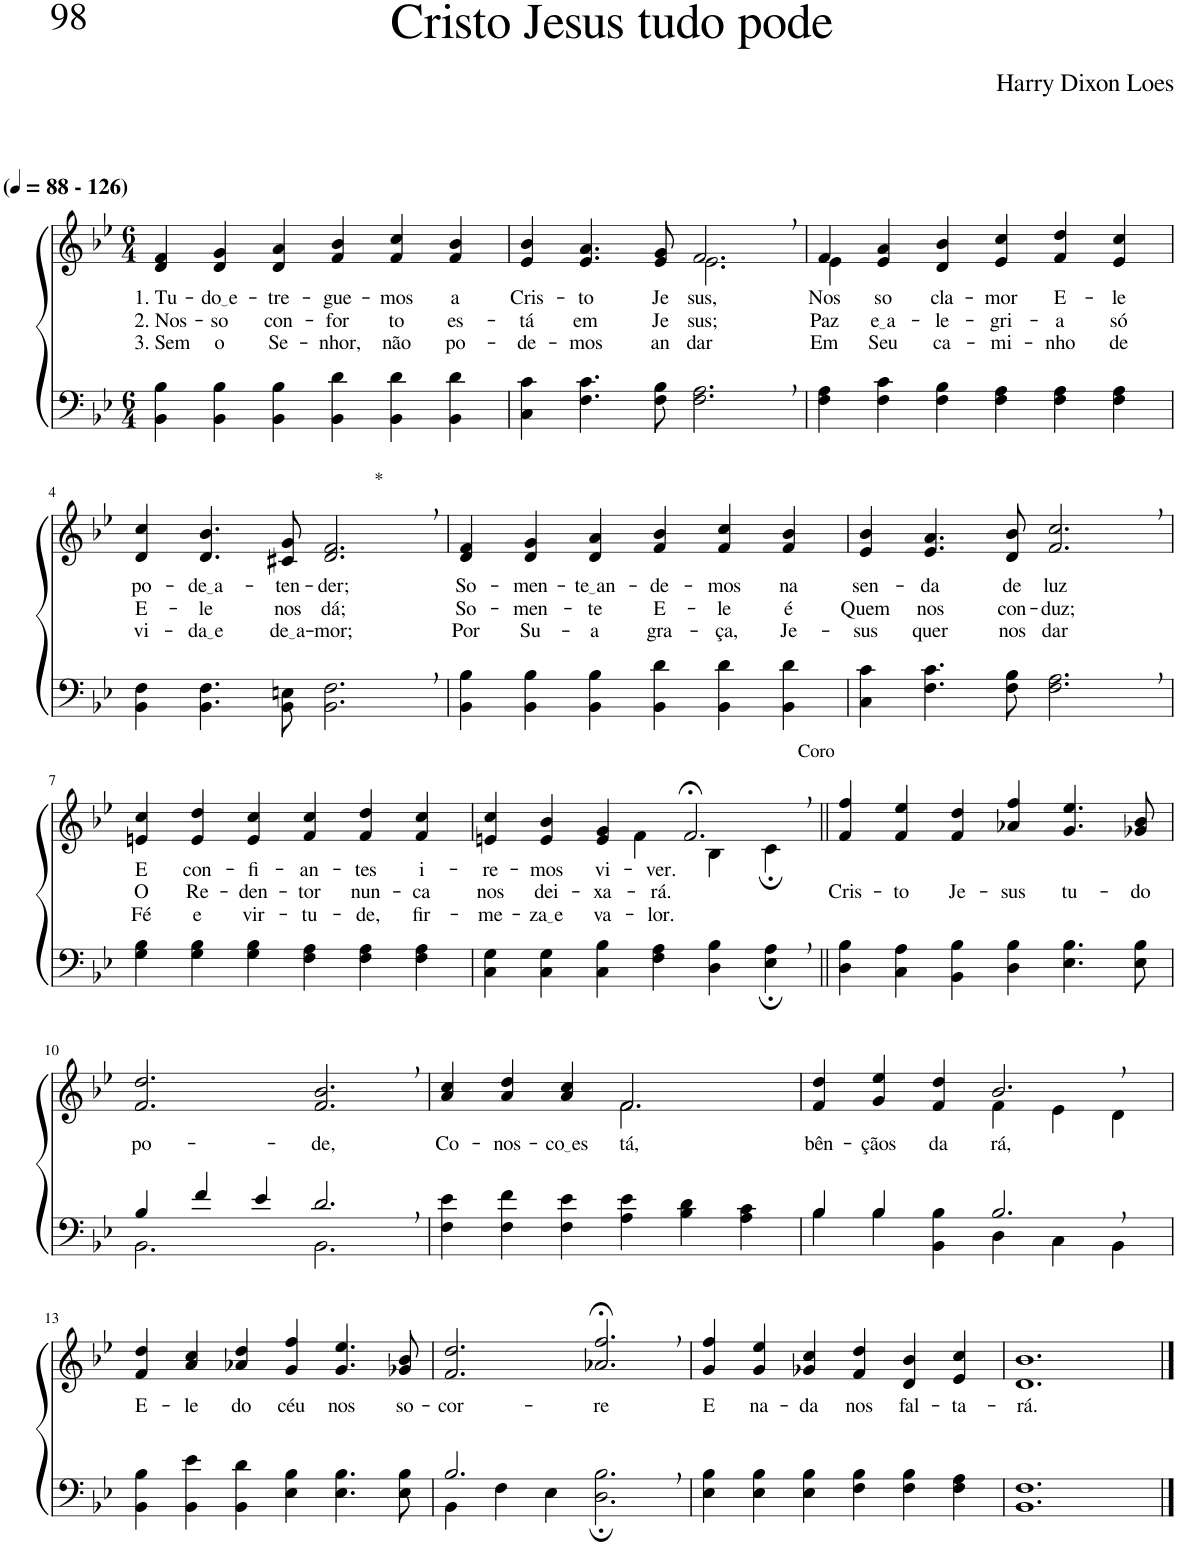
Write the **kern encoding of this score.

**kern	**kern	**text	**text	**text
*part2	*part1	*part1	*part1	*part1
*staff2	*staff1	*staff1	*staff1	*staff1
*I"Parte III e IV	*I"Parte I e II	*	*	*
*clefF4	*clefG2	*	*	*
*Trd1c2	*Trd1c2	*	*	*
*k[b-e-]	*k[b-e-]	*	*	*
*M6/4	*M6/4	*	*	*
*MM88	*MM88	*	*	*
=1	=1	=1	=1	=1
!	!LO:TX:a:B:t=(	!	!	!
!	!LO:TX:a:B:t=- 126)	!	!	!
!	!	!LO:LY:b	!LO:LY:b	!LO:LY:b
4BB-\ 4B-\	4d/ 4f/	1. Tu-	2. Nos-	3. Sem
!	!	!LO:LY:b	!LO:LY:b	!LO:LY:b
4BB-\ 4B-\	4d/ 4g/	do e	-so	o
!	!	!LO:LY:b	!LO:LY:b	!LO:LY:b
4BB-\ 4B-\	4d/ 4a/	-tre-	con-	Se-
!	!	!LO:LY:b	!LO:LY:b	!LO:LY:b
4BB-\ 4d\	4f/ 4b-/	-gue-	-for	-nhor,
!	!	!LO:LY:b	!LO:LY:b	!LO:LY:b
4BB-\ 4d\	4f/ 4cc/	-mos	to	não
!	!	!LO:LY:b	!LO:LY:b	!LO:LY:b
4BB-\ 4d\	4f/ 4b-/	a	es-	po-
=2	=2	=2	=2	=2
!	!	!LO:LY:b	!LO:LY:b	!LO:LY:b
*	*^	*	*	*
4C\ 4c\	4e-/ 4b-/	2.ryy	Cris-	-tá	-de-
!	!	!	!LO:LY:b	!LO:LY:b	!LO:LY:b
4.F\ 4.c\	4.e-/ 4.a/	.	-to	em	-mos
!	!	!	!LO:LY:b	!LO:LY:b	!LO:LY:b
8F\ 8B-\	8e-/ 8g/	.	Je-	Je-	an-
!	!	!	!LO:LY:b	!LO:LY:b	!LO:LY:b
2.F\, 2.A\,	2.f,/	2.e-\	-sus,	-sus;	-dar
=3	=3	=3	=3	=3	=3
!	!	!	!LO:LY:b	!LO:LY:b	!LO:LY:b
4F\ 4A\	4f/	4e-\	Nos-	Paz	Em
!	!	!	!LO:LY:b	!LO:LY:b	!LO:LY:b
4F\ 4c\	4e-/ 4a/	1ryy	-so	e a	Seu
!	!	!	!LO:LY:b	!LO:LY:b	!LO:LY:b
4F\ 4B-\	4d/ 4b-/	.	cla-	-le-	ca-
!	!	!	!LO:LY:b	!LO:LY:b	!LO:LY:b
4F\ 4A\	4e-/ 4cc/	.	-mor	-gri-	-mi-
!	!	!	!LO:LY:b	!LO:LY:b	!LO:LY:b
4F\ 4A\	4f/ 4dd/	.	E-	-a	-nho
!	!	!	!LO:LY:b	!LO:LY:b	!LO:LY:b
4F\ 4A\	4e-/ 4cc/	4ryy	-le	só	de
!!LO:LB:g=z
=4	=4	=4	=4	=4	=4
!	!	!	!LO:LY:b	!LO:LY:b	!LO:LY:b
*	*v	*v	*	*	*
4BB-\ 4F\	4d/ 4cc/	po-	E-	vi-
!	!	!LO:LY:b	!LO:LY:b	!LO:LY:b
4.BB-\ 4.F\	4.d/ 4.b-/	de a	-le	da e
!	!	!LO:LY:b	!LO:LY:b	!LO:LY:b
8BB-\ 8En\	8c#X/ 8g/	-ten-	nos	de a
!	!LO:TX:a:t=*	!	!	!
!	!	!LO:LY:b	!LO:LY:b	!LO:LY:b
2.BB-\, 2.F\,	2.d/, 2.f/,	-der;	dá;	-mor;
=5	=5	=5	=5	=5
!	!	!LO:LY:b	!LO:LY:b	!LO:LY:b
4BB-\ 4B-\	4d/ 4f/	So-	So-	Por
!	!	!LO:LY:b	!LO:LY:b	!LO:LY:b
4BB-\ 4B-\	4d/ 4g/	-men-	-men-	Su-
!	!	!LO:LY:b	!LO:LY:b	!LO:LY:b
4BB-\ 4B-\	4d/ 4a/	te an	-te	-a
!	!	!LO:LY:b	!LO:LY:b	!LO:LY:b
4BB-\ 4d\	4f/ 4b-/	-de-	E-	gra-
!	!	!LO:LY:b	!LO:LY:b	!LO:LY:b
4BB-\ 4d\	4f/ 4cc/	-mos	-le	-ça,
!	!	!LO:LY:b	!LO:LY:b	!LO:LY:b
4BB-\ 4d\	4f/ 4b-/	na	é	Je-
=6	=6	=6	=6	=6
!	!	!LO:LY:b	!LO:LY:b	!LO:LY:b
4C\ 4c\	4e-/ 4b-/	sen-	Quem	-sus
!	!	!LO:LY:b	!LO:LY:b	!LO:LY:b
4.F\ 4.c\	4.e-/ 4.a/	-da	nos	quer
!	!	!LO:LY:b	!LO:LY:b	!LO:LY:b
8F\ 8B-\	8d/ 8b-/	de	con-	nos
!	!	!LO:LY:b	!LO:LY:b	!LO:LY:b
2.F\, 2.A\,	2.f/, 2.cc/,	luz	-duz;	dar
!!LO:LB:g=z
=7	=7	=7	=7	=7
!	!	!LO:LY:b	!LO:LY:b	!LO:LY:b
4G\ 4B-\	4en/ 4cc/	E	O	Fé
!	!	!LO:LY:b	!LO:LY:b	!LO:LY:b
4G\ 4B-\	4e/ 4dd/	con-	Re-	e
!	!	!LO:LY:b	!LO:LY:b	!LO:LY:b
4G\ 4B-\	4e/ 4cc/	-fi-	-den-	vir-
!	!	!LO:LY:b	!LO:LY:b	!LO:LY:b
4F\ 4A\	4f/ 4cc/	-an-	-tor	-tu-
!	!	!LO:LY:b	!LO:LY:b	!LO:LY:b
4F\ 4A\	4f/ 4dd/	-tes	nun-	-de,
!	!	!LO:LY:b	!LO:LY:b	!LO:LY:b
4F\ 4A\	4f/ 4cc/	i-	-ca	fir-
=8	=8	=8	=8	=8
!	!	!LO:LY:b	!LO:LY:b	!LO:LY:b
*	*^	*	*	*
4C\ 4G\	4en/ 4cc/	2.ryy	-re-	nos	-me-
!	!	!	!LO:LY:b	!LO:LY:b	!LO:LY:b
4C\ 4G\	4e/ 4b-/	.	-mos	dei-	za e
!	!	!	!LO:LY:b	!LO:LY:b	!LO:LY:b
4C\ 4B-\	4e/ 4g/	.	vi-	-xa-	va-
!	!	!	!LO:LY:b	!LO:LY:b	!LO:LY:b
4F\ 4A\	2.f;<,/	4f\	-ver.	-rá.	-lor.
4D\ 4B-\	.	4B-\	.	.	.
4E-\;, 4A\;,	.	4c;\	.	.	.
=9||	=9||	=9||	=9||	=9||	=9||
!	!LO:TX:a:t=Coro	!	!	!	!
!	!	!	!	!LO:LY:b	!
*	*v	*v	*	*	*
4D\ 4B-\	4f/ 4ff/	.	Cris-	.
!	!	!	!LO:LY:b	!
4C\ 4A\	4f/ 4ee-/	.	-to	.
!	!	!	!LO:LY:b	!
4BB-\ 4B-\	4f/ 4dd/	.	Je-	.
!	!	!	!LO:LY:b	!
4D\ 4B-\	4a-X/ 4ff/	.	-sus	.
!	!	!	!LO:LY:b	!
4.E-\ 4.B-\	4.g/ 4.ee-/	.	tu-	.
!	!	!	!LO:LY:b	!
8E-\ 8B-\	8g-X/ 8b-/	.	-do	.
!!LO:LB:g=z
=10	=10	=10	=10	=10
*^	*	*	*	*
!	!	!	!LO:LY:b	!	!
4B-/	2.BB-\	2.f/ 2.dd/	po-	.	.
4f/	.	.	.	.	.
4e-/	.	.	.	.	.
!	!	!	!LO:LY:b	!	!
2.d,/	2.BB-\	2.f/, 2.b-/,	-de,	.	.
=11	=11	=11	=11	=11	=11
!	!	!	!LO:LY:b	!	!
*v	*v	*^	*	*	*
4F\ 4e-\	4a/ 4cc/	2.ryy	Co-	.	.
!	!	!	!LO:LY:b	!	!
4F\ 4f\	4a/ 4dd/	.	-nos-	.	.
!	!	!	!LO:LY:b	!	!
4F\ 4e-\	4a/ 4cc/	.	co es	.	.
!	!	!	!LO:LY:b	!	!
4A\ 4e-\	2.f/	2.f\	-tá,	.	.
4B-\ 4d\	.	.	.	.	.
4A\ 4c\	.	.	.	.	.
=12	=12	=12	=12	=12	=12
*^	*	*	*	*	*
!	!	!	!	!LO:LY:b	!	!
4B-/	4B-\	4f/ 4dd/	2.ryy	bên-	.	.
!	!	!	!	!LO:LY:b	!	!
4B-/	4B-\	4g/ 4ee-/	.	-çãos	.	.
!	!	!	!	!LO:LY:b	!	!
4ryy	4BB-\ 4B-\	4f/ 4dd/	.	da-	.	.
!	!	!	!	!LO:LY:b	!	!
2.B-,/	4D\	2.b-,/	4f\	rá,	.	.
.	4C\	.	4e-\	.	.	.
.	4BB-\	.	4d\	.	.	.
!!LO:LB:g=z
=13	=13	=13	=13	=13	=13	=13
!	!	!	!	!LO:LY:b	!	!
*v	*v	*	*	*	*	*
*	*v	*v	*	*	*
4BB-\ 4B-\	4f/ 4dd/	-E-	.	.
!	!	!LO:LY:b	!	!
4BB-\ 4e-\	4a/ 4cc/	-le	.	.
!	!	!LO:LY:b	!	!
4BB-\ 4d\	4a-X/ 4dd/	do	.	.
!	!	!LO:LY:b	!	!
4E-\ 4B-\	4g/ 4ff/	céu	.	.
!	!	!LO:LY:b	!	!
4.E-\ 4.B-\	4.g/ 4.ee-/	nos	.	.
!	!	!LO:LY:b	!	!
8E-\ 8B-\	8g-X/ 8b-/	so-	.	.
=14	=14	=14	=14	=14
*^	*	*	*	*
!	!	!	!LO:LY:b	!	!
2.B-/	4BB-\	2.f/ 2.dd/	-cor-	.	.
.	4F\	.	.	.	.
.	4E-\	.	.	.	.
!	!	!	!LO:LY:b	!	!
2.ryy	2.D\; 2.B-\;	2.a-X/;<, 2.ff/;<,	-re	.	.
=15	=15	=15	=15	=15	=15
!	!	!	!LO:LY:b	!	!
*v	*v	*	*	*	*
4E-\ 4B-\	4g/ 4ff/	E	.	.
!	!	!LO:LY:b	!	!
4E-\ 4B-\	4g/ 4ee-/	na-	.	.
!	!	!LO:LY:b	!	!
4E-\ 4B-\	4g-X/ 4cc/	-da	.	.
!	!	!LO:LY:b	!	!
4F\ 4B-\	4f/ 4dd/	nos	.	.
!	!	!LO:LY:b	!	!
4F\ 4B-\	4d/ 4b-/	fal-	.	.
!	!	!LO:LY:b	!	!
4F\ 4A\	4e-/ 4cc/	-ta-	.	.
=16	=16	=16	=16	=16
!	!	!LO:LY:b	!	!
1.BB- 1.F	1.d 1.b-	-rá.	.	.
==	==	==	==	==
*-	*-	*-	*-	*-
